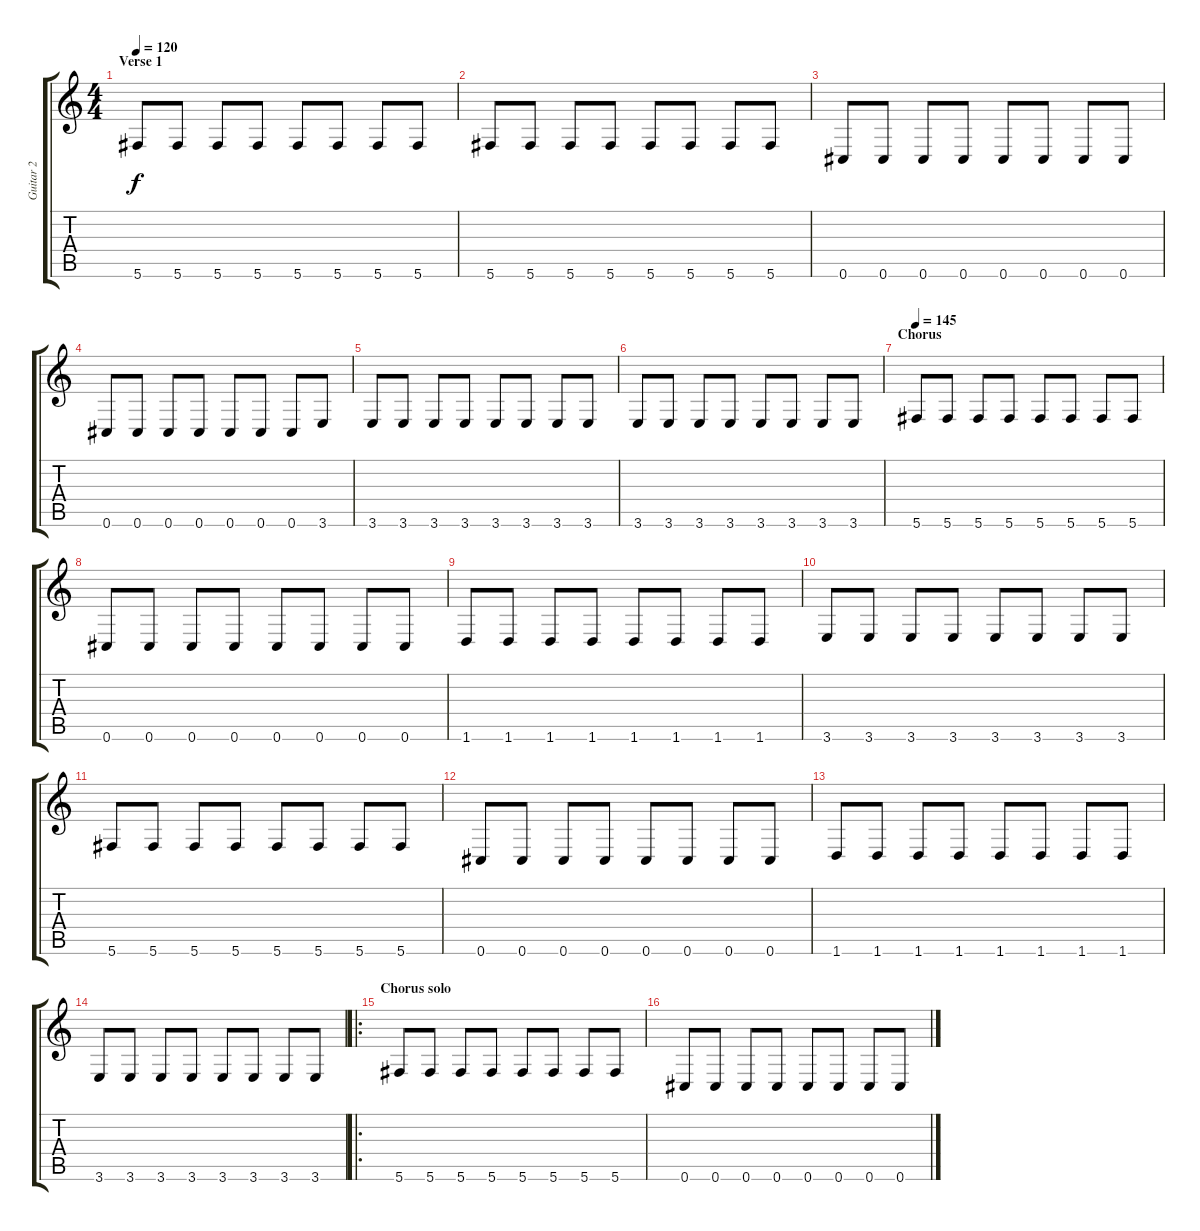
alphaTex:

\track ("Guitar 2" "Guitar 2") {instrument distortionguitar}
\staff {score tabs}
\tuning (Db4 Ab3 E3 B2 Gb2 Db2) {hide}
\ts (4 4)
\section ("" "Verse 1")
\tempo 120
\clef g2
\ks c
5.6.8{dy f} 5.6.8 5.6.8 5.6.8 5.6.8 5.6.8 5.6.8 5.6.8 |
5.6.8 5.6.8 5.6.8 5.6.8 5.6.8 5.6.8 5.6.8 5.6.8 |
0.6.8 0.6.8 0.6.8 0.6.8 0.6.8 0.6.8 0.6.8 0.6.8 |
0.6.8 0.6.8 0.6.8 0.6.8 0.6.8 0.6.8 0.6.8 3.6.8 |
3.6.8 3.6.8 3.6.8 3.6.8 3.6.8 3.6.8 3.6.8 3.6.8 |
3.6.8 3.6.8 3.6.8 3.6.8 3.6.8 3.6.8 3.6.8 3.6.8 |
\section ("" "Chorus")
\tempo 145
5.6.8 5.6.8 5.6.8 5.6.8 5.6.8 5.6.8 5.6.8 5.6.8 |
0.6.8 0.6.8 0.6.8 0.6.8 0.6.8 0.6.8 0.6.8 0.6.8 |
1.6.8 1.6.8 1.6.8 1.6.8 1.6.8 1.6.8 1.6.8 1.6.8 |
3.6.8 3.6.8 3.6.8 3.6.8 3.6.8 3.6.8 3.6.8 3.6.8 |
5.6.8 5.6.8 5.6.8 5.6.8 5.6.8 5.6.8 5.6.8 5.6.8 |
0.6.8 0.6.8 0.6.8 0.6.8 0.6.8 0.6.8 0.6.8 0.6.8 |
1.6.8 1.6.8 1.6.8 1.6.8 1.6.8 1.6.8 1.6.8 1.6.8 |
3.6.8 3.6.8 3.6.8 3.6.8 3.6.8 3.6.8 3.6.8 3.6.8 |
\ro
\section ("" "Chorus solo")
5.6.8 5.6.8 5.6.8 5.6.8 5.6.8 5.6.8 5.6.8 5.6.8 |
0.6.8 0.6.8 0.6.8 0.6.8 0.6.8 0.6.8 0.6.8 0.6.8
